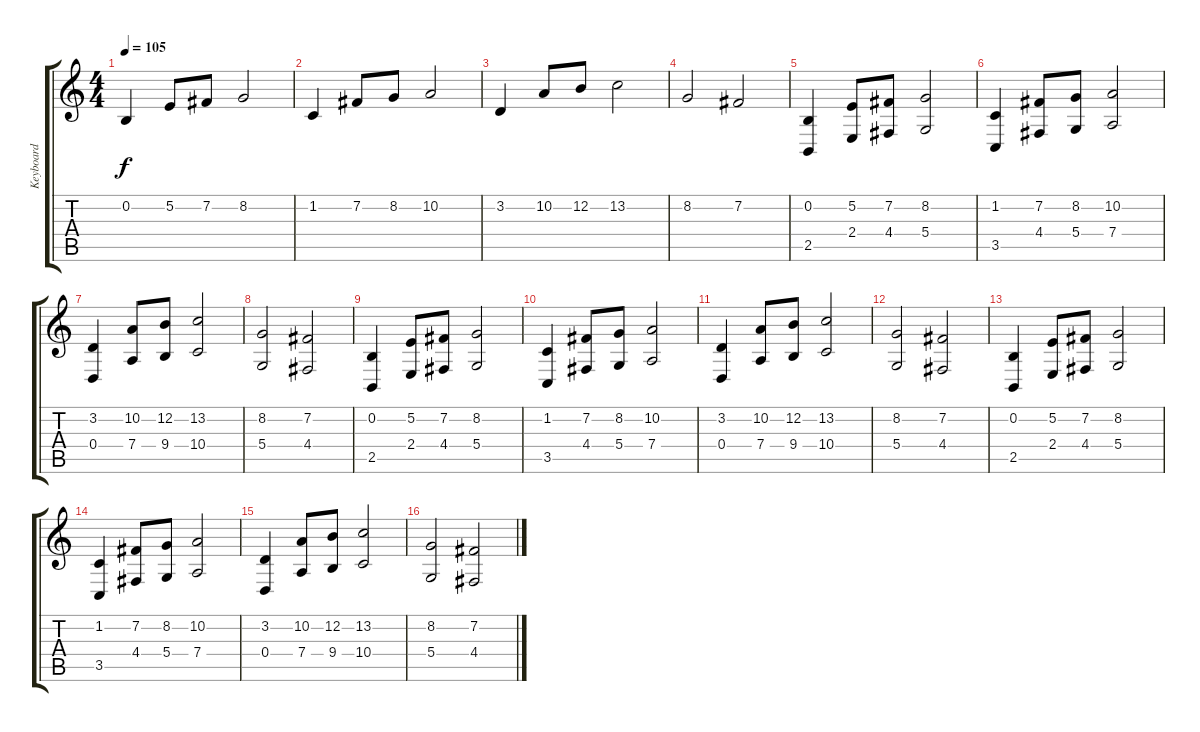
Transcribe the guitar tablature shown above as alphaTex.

\track ("Keyboard" "Keyboard") {instrument pad8sweep}
\staff {score tabs}
\tuning (E4 B3 G3 D3 A2 E2) {hide}
\ts (4 4)
\tempo 105
\clef g2
\ks c
0.2.4{dy f instrument pad8sweep} 5.2.8 7.2.8 8.2.2 |
1.2.4 7.2.8 8.2.8 10.2.2 |
3.2.4 10.2.8 12.2.8 13.2.2 |
8.2.2 7.2.2 |
(0.2 2.5).4 (5.2 2.4).8 (7.2 4.4).8 (8.2 5.4).2 |
(1.2 3.5).4 (7.2 4.4).8 (8.2 5.4).8 (10.2 7.4).2 |
(3.2 0.4).4 (10.2 7.4).8 (12.2 9.4).8 (13.2 10.4).2 |
(8.2 5.4).2 (7.2 4.4).2 |
(0.2 2.5).4 (5.2 2.4).8 (7.2 4.4).8 (8.2 5.4).2 |
(1.2 3.5).4 (7.2 4.4).8 (8.2 5.4).8 (10.2 7.4).2 |
(3.2 0.4).4 (10.2 7.4).8 (12.2 9.4).8 (13.2 10.4).2 |
(8.2 5.4).2 (7.2 4.4).2 |
(0.2 2.5).4 (5.2 2.4).8 (7.2 4.4).8 (8.2 5.4).2 |
(1.2 3.5).4 (7.2 4.4).8 (8.2 5.4).8 (10.2 7.4).2 |
(3.2 0.4).4 (10.2 7.4).8 (12.2 9.4).8 (13.2 10.4).2 |
(8.2 5.4).2 (7.2 4.4).2
